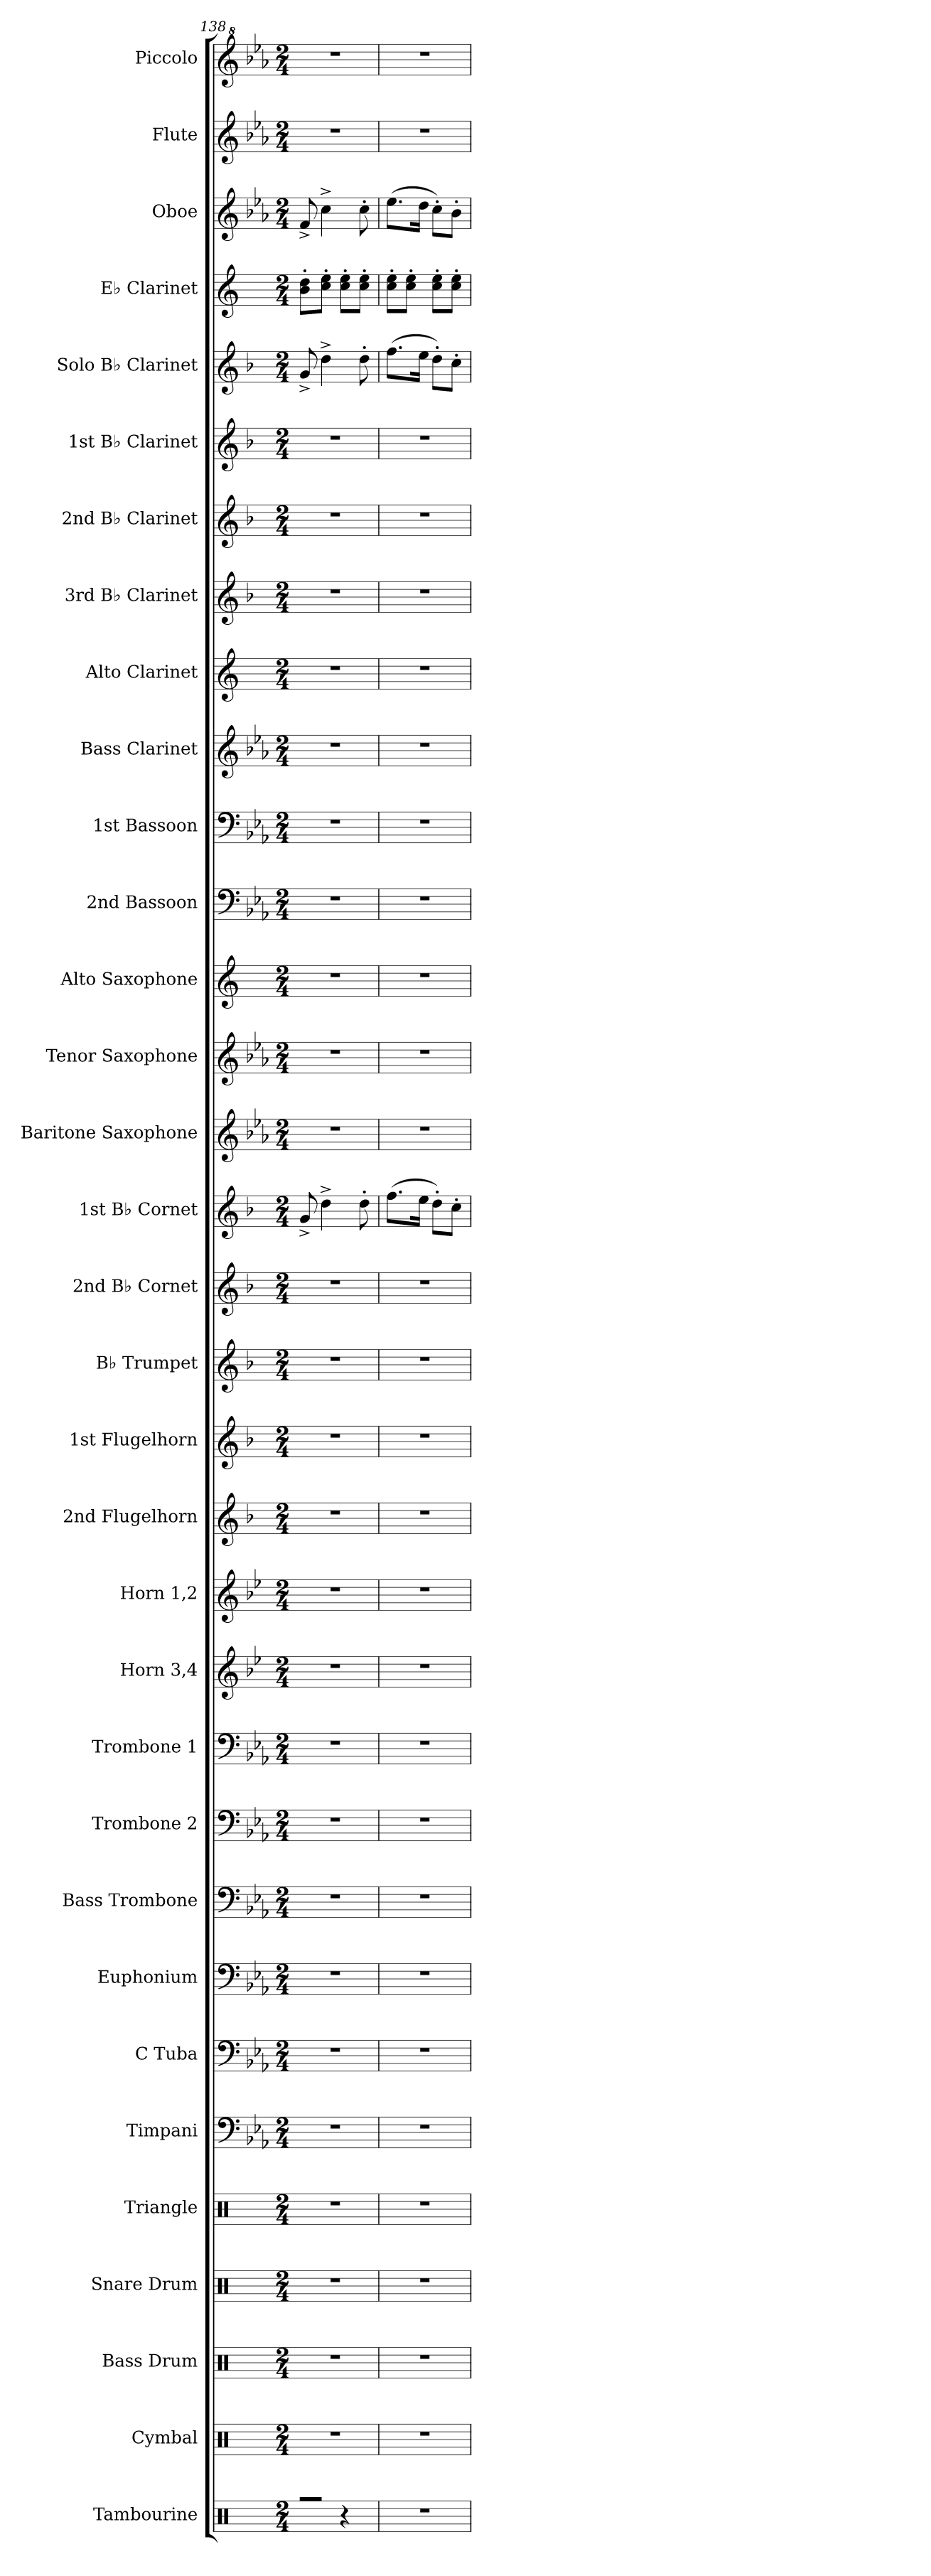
**kern	**kern	**kern	**kern	**kern	**kern	**kern	**kern	**kern	**kern	**kern	**kern	**kern	**kern	**kern	**kern	**kern	**kern	**kern	**kern	**kern	**kern	**kern	**kern	**kern	**kern	**kern	**kern	**kern	**kern	**kern	**kern	**kern
*part33	*part32	*part31	*part30	*part29	*part28	*part27	*part26	*part25	*part24	*part23	*part22	*part21	*part20	*part19	*part18	*part17	*part16	*part15	*part14	*part13	*part12	*part11	*part10	*part9	*part8	*part7	*part6	*part5	*part4	*part3	*part2	*part1
*staff33	*staff32	*staff31	*staff30	*staff29	*staff28	*staff27	*staff26	*staff25	*staff24	*staff23	*staff22	*staff21	*staff20	*staff19	*staff18	*staff17	*staff16	*staff15	*staff14	*staff13	*staff12	*staff11	*staff10	*staff9	*staff8	*staff7	*staff6	*staff5	*staff4	*staff3	*staff2	*staff1
*I"Tambourine	*I"Cymbal	*I"Bass Drum	*I"Snare Drum	*I"Triangle	*I"Timpani	*I"C Tuba	*I"Euphonium	*I"Bass Trombone	*I"Trombone 2	*I"Trombone 1	*I"Horn 3,4	*I"Horn 1,2	*I"2nd Flugelhorn	*I"1st Flugelhorn	*I"B♭ Trumpet	*I"2nd B♭ Cornet	*I"1st B♭ Cornet	*I"Baritone Saxophone	*I"Tenor Saxophone	*I"Alto Saxophone	*I"2nd Bassoon	*I"1st Bassoon	*I"Bass Clarinet	*I"Alto Clarinet	*I"3rd B♭ Clarinet	*I"2nd B♭ Clarinet	*I"1st B♭ Clarinet	*I"Solo B♭ Clarinet	*I"E♭ Clarinet	*I"Oboe	*I"Flute	*I"Piccolo
*I'Tamb.	*I'Cym.	*I'B. Dr.	*I'Sn. Dr.	*I'Trgl.	*I'Timp.	*I'C Tu.	*I'Eu.	*I'B. Trb.	*I'Trb. 2	*I'Trb. 1	*I'Hn. 3,4	*I'Hn. 1,2	*I'2nd Flghn.	*I'1st Flghn.	*I'B♭ Tpt.	*I'2nd B♭ Cnt.	*I'1st B♭ Cnt.	*I'Bar. Sax.	*I'T. Sax.	*I'A. Sax.	*I'2nd Bsn.	*I'1st Bsn.	*I'B. Cl.	*I'A. Cl.	*I'3rd B♭ Cl.	*I'2nd B♭ Cl.	*I'1st B♭ Cl.	*I'Solo B♭ Cl.	*I'E♭ Cl.	*I'Ob.	*I'Fl.	*I'Picc.
*clefX	*clefX	*clefX	*clefX	*clefX	*clefF4	*clefF4	*clefF4	*clefF4	*clefF4	*clefF4	*clefG2	*clefG2	*clefG2	*clefG2	*clefG2	*clefG2	*clefG2	*clefG2	*clefG2	*clefG2	*clefF4	*clefF4	*clefG2	*clefG2	*clefG2	*clefG2	*clefG2	*clefG2	*clefG2	*clefG2	*clefG2	*clefG^2
*	*	*	*	*	*	*	*	*	*	*	*ITrd4c7	*ITrd4c7	*ITrd1c2	*ITrd1c2	*ITrd1c2	*ITrd1c2	*ITrd1c2	*ITrd12c21	*ITrd8c14	*ITrd5c9	*	*	*ITrd8c14	*ITrd5c9	*ITrd1c2	*ITrd1c2	*ITrd1c2	*ITrd1c2	*ITrd-2c-3	*	*	*ITrd-7c-12
*k[]	*k[]	*k[]	*k[]	*k[]	*k[b-e-a-]	*k[b-e-a-]	*k[b-e-a-]	*k[b-e-a-]	*k[b-e-a-]	*k[b-e-a-]	*k[b-e-a-]	*k[b-e-a-]	*k[b-e-a-]	*k[b-e-a-]	*k[b-e-a-]	*k[b-e-a-]	*k[b-e-a-]	*k[b-e-a-]	*k[b-e-a-]	*k[b-e-a-]	*k[b-e-a-]	*k[b-e-a-]	*k[b-e-a-]	*k[b-e-a-]	*k[b-e-a-]	*k[b-e-a-]	*k[b-e-a-]	*k[b-e-a-]	*k[b-e-a-]	*k[b-e-a-]	*k[b-e-a-]	*k[b-e-a-]
*C:	*C:	*C:	*C:	*C:	*E-:	*E-:	*E-:	*E-:	*E-:	*E-:	*E-:	*E-:	*E-:	*E-:	*E-:	*E-:	*E-:	*E-:	*E-:	*E-:	*E-:	*E-:	*E-:	*E-:	*E-:	*E-:	*E-:	*E-:	*E-:	*E-:	*E-:	*E-:
*M2/4	*M2/4	*M2/4	*M2/4	*M2/4	*M2/4	*M2/4	*M2/4	*M2/4	*M2/4	*M2/4	*M2/4	*M2/4	*M2/4	*M2/4	*M2/4	*M2/4	*M2/4	*M2/4	*M2/4	*M2/4	*M2/4	*M2/4	*M2/4	*M2/4	*M2/4	*M2/4	*M2/4	*M2/4	*M2/4	*M2/4	*M2/4	*M2/4
=138	=138	=138	=138	=138	=138	=138	=138	=138	=138	=138	=138	=138	=138	=138	=138	=138	=138	=138	=138	=138	=138	=138	=138	=138	=138	=138	=138	=138	=138	=138	=138	=138
8R^\L	2r	2r	2r	2r	2r	2r	2r	2r	2r	2r	2r	2r	2r	2r	2r	2r	8f^/	2r	2r	2r	2r	2r	2r	2r	2r	2r	2r	8f^/	8dd\' 8ff\'L	8f^/	2r	2r
8R^\J	.	.	.	.	.	.	.	.	.	.	.	.	.	.	.	.	4cc^\	.	.	.	.	.	.	.	.	.	.	4cc^\	8ee-\' 8gg\'J	4cc^\	.	.
4r	.	.	.	.	.	.	.	.	.	.	.	.	.	.	.	.	.	.	.	.	.	.	.	.	.	.	.	.	8ee-\' 8gg\'L	.	.	.
.	.	.	.	.	.	.	.	.	.	.	.	.	.	.	.	.	8cc'\	.	.	.	.	.	.	.	.	.	.	8cc'\	8ee-\' 8gg\'J	8cc'\	.	.
=139	=139	=139	=139	=139	=139	=139	=139	=139	=139	=139	=139	=139	=139	=139	=139	=139	=139	=139	=139	=139	=139	=139	=139	=139	=139	=139	=139	=139	=139	=139	=139	=139
2r	2r	2r	2r	2r	2r	2r	2r	2r	2r	2r	2r	2r	2r	2r	2r	2r	(8.ee-\L	2r	2r	2r	2r	2r	2r	2r	2r	2r	2r	(8.ee-\L	8ee-\' 8gg\'L	(8.ee-\L	2r	2r
.	.	.	.	.	.	.	.	.	.	.	.	.	.	.	.	.	.	.	.	.	.	.	.	.	.	.	.	.	8ee-\' 8gg\'J	.	.	.
.	.	.	.	.	.	.	.	.	.	.	.	.	.	.	.	.	16dd\Jk	.	.	.	.	.	.	.	.	.	.	16dd\Jk	.	16dd\Jk	.	.
.	.	.	.	.	.	.	.	.	.	.	.	.	.	.	.	.	8cc'\L)	.	.	.	.	.	.	.	.	.	.	8cc'\L)	8ee-\' 8gg\'L	8cc'\L)	.	.
.	.	.	.	.	.	.	.	.	.	.	.	.	.	.	.	.	8b-'\J	.	.	.	.	.	.	.	.	.	.	8b-'\J	8ee-\' 8gg\'J	8b-'\J	.	.
=	=	=	=	=	=	=	=	=	=	=	=	=	=	=	=	=	=	=	=	=	=	=	=	=	=	=	=	=	=	=	=	=
*-	*-	*-	*-	*-	*-	*-	*-	*-	*-	*-	*-	*-	*-	*-	*-	*-	*-	*-	*-	*-	*-	*-	*-	*-	*-	*-	*-	*-	*-	*-	*-	*-
